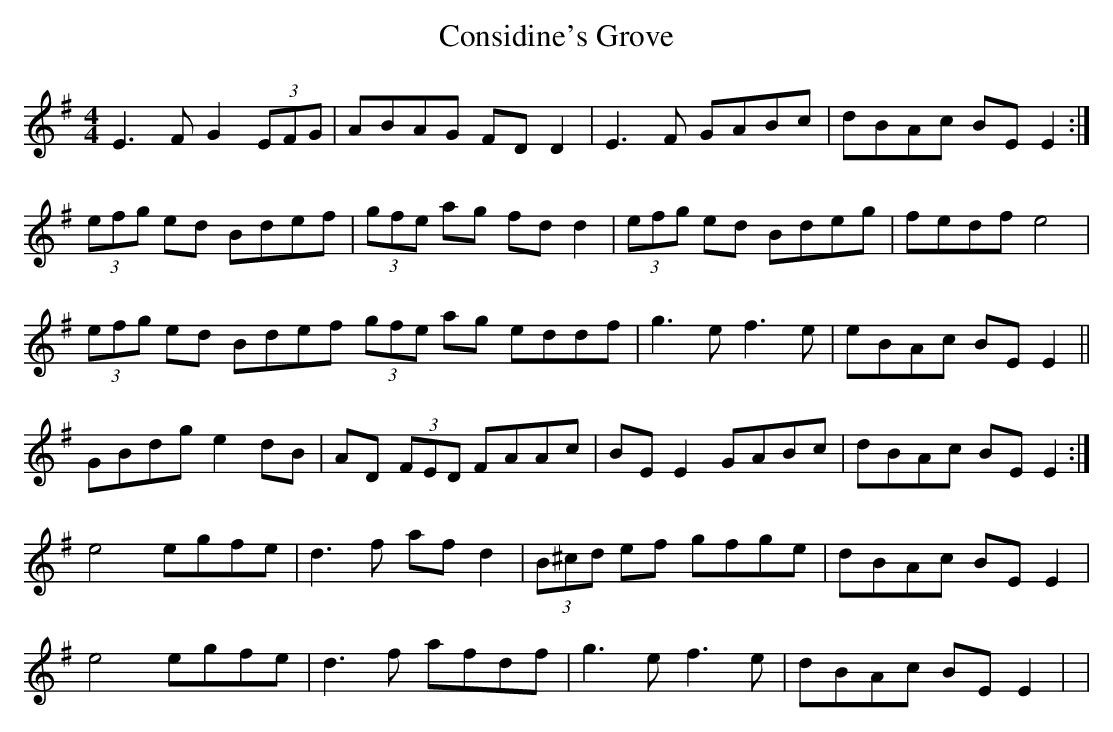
X:1
T:Considine's Grove
M:4/4
L:1/8
K:Em
E3 F G2 (3EFG|ABAG FD D2|E3 F GABc|dBAc BE E2 :|
(3 efg ed Bdef|(3gfe ag fd d2|(3efg ed Bdeg|fedf e4|
(3efg ed Bdef (3gfe ag eddf|g3 e f3 e|eBAc BE E2 ||
GBdg e2 dB|AD (3FED FAAc|BE E2 GABc|dBAc BE E2 :|
e4 egfe|d3 f af d2|(3B^cd ef gfge|dBAc BE E2 |
e4 egfe|d3 f afdf|g3 e f3 e|dBAc BE E2 |>|
